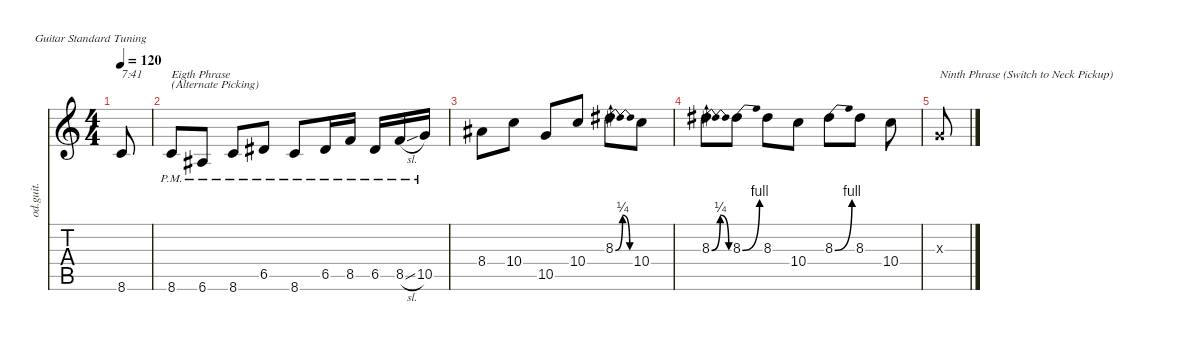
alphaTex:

\defaultSystemsLayout 4
\hideDynamics
\bracketExtendMode nobrackets
\otherSystemsTrackNameOrientation horizontal
\track ("Overdriven Guitar" "od.guit.") {instrument overdrivenguitar}
\staff {score tabs}
\tuning (E4 B3 G3 D3 A2 E2)
\ts (4 4)
\tempo 120
\clef g2
\ks c
8.6.8{txt "7:41" dy mf beam Up} |
8.6{pm}.8{txt "Eigth Phrase\n(Alternate Picking)" beam Up} 6.6{pm acc #}.8{beam Up} 8.6{pm}.8{beam Up} 6.5{pm acc #}.8{beam Up} 8.6{pm}.8{beam Up} 6.5{pm acc #}.16{beam Up} 8.5{pm}.16{beam Up} 6.5{pm acc #}.16{beam Up} 8.5{sl pm}.16{beam Up} 10.5{pm}.16{beam Up} |
8.4{acc #}.8{beam Down} 10.4.8{beam Down} 10.5.8{beam Up} 10.4.8{beam Up} 8.3{be (bendrelease 0 0 10.799999999999999 1 20.4 1 30 0) acc #}.8{beam Down} 10.4.8{beam Down} |
8.3{be (bendrelease 0 0 10.2 1 20.4 1 30 0) acc #}.8{beam Down} 8.3{be (bend 0 0 15 4) acc #}.8{beam Down} 8.3{acc #}.8{beam Down} 10.4.8{beam Down} 8.3{be (bend 0 0 15 4) acc #}.8{beam Down} 8.3{acc #}.8{beam Down} 10.4.8{beam Down} |
0.3{x}.8{txt "Ninth Phrase (Switch to Neck Pickup)" beam Up}
